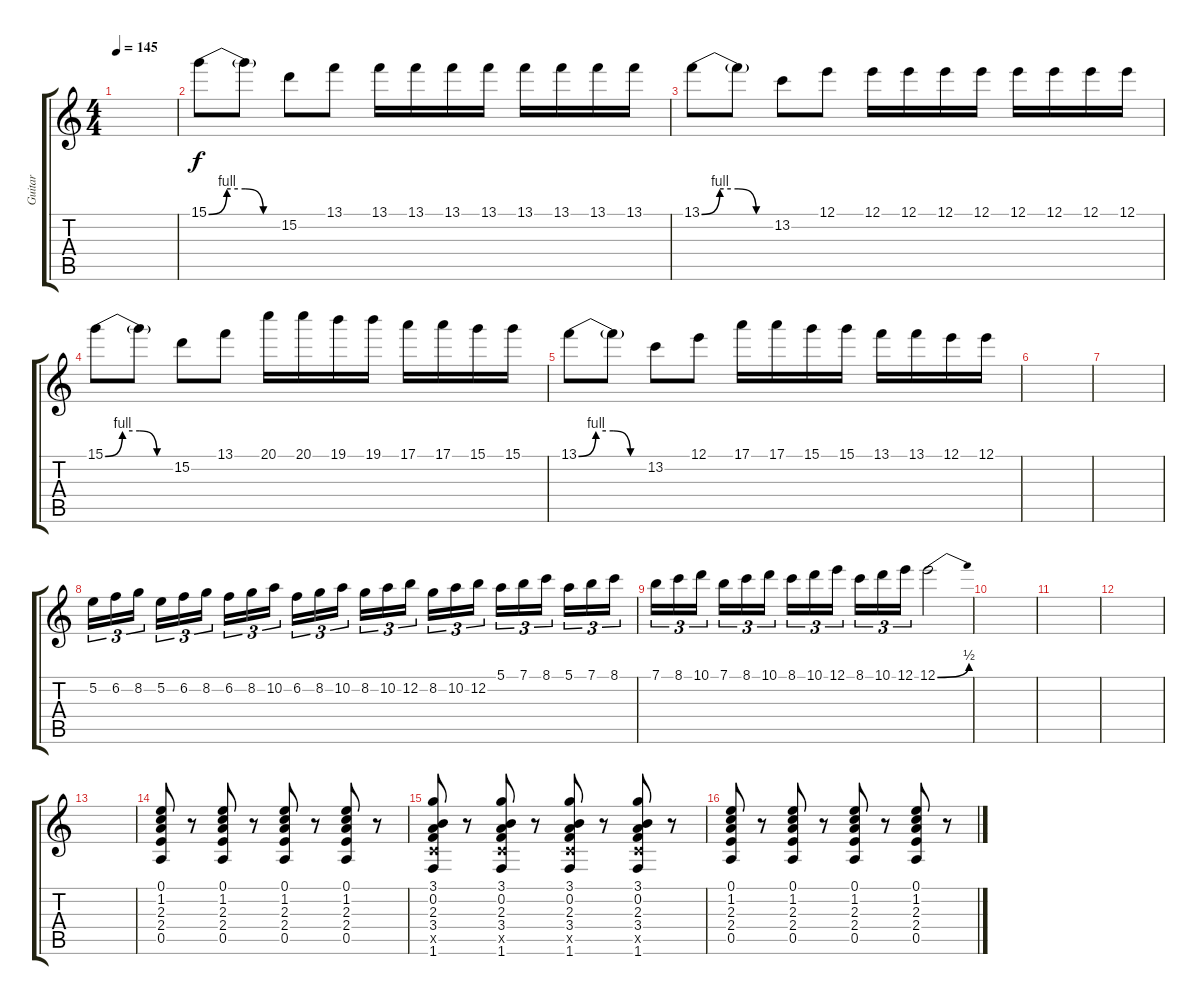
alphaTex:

\track ("Guitar" "Guitar") {instrument overdrivenguitar}
\staff {score tabs}
\tuning (E4 B3 G3 D3 A2 E2) {hide}
\ts (4 4)
\tempo 145
\clef g2
\ks c
|
15.1{be (custom 0 0 15 4 30 4 45 0 60 0)}.8 15.1{t}.8 15.2.8 13.1.8 13.1.16 13.1.16 13.1.16 13.1.16 13.1.16 13.1.16 13.1.16 13.1.16 |
13.1{be (custom 0 0 15 4 30 4 45 0 60 0)}.8 13.1{t}.8 13.2.8 12.1.8 12.1.16 12.1.16 12.1.16 12.1.16 12.1.16 12.1.16 12.1.16 12.1.16 |
15.1{be (custom 0 0 15 4 30 4 45 0 60 0)}.8 15.1{t}.8 15.2.8 13.1.8 20.1.16 20.1.16 19.1.16 19.1.16 17.1.16 17.1.16 15.1.16 15.1.16 |
13.1{be (custom 0 0 15 4 30 4 45 0 60 0)}.8 13.1{t}.8 13.2.8 12.1.8 17.1.16 17.1.16 15.1.16 15.1.16 13.1.16 13.1.16 12.1.16 12.1.16 |
|
|
5.2.16{tu (3 2)} 6.2.16{tu (3 2)} 8.2.16{tu (3 2)} 5.2.16{tu (3 2)} 6.2.16{tu (3 2)} 8.2.16{tu (3 2)} 6.2.16{tu (3 2)} 8.2.16{tu (3 2)} 10.2.16{tu (3 2)} 6.2.16{tu (3 2)} 8.2.16{tu (3 2)} 10.2.16{tu (3 2)} 8.2.16{tu (3 2)} 10.2.16{tu (3 2)} 12.2.16{tu (3 2)} 8.2.16{tu (3 2)} 10.2.16{tu (3 2)} 12.2.16{tu (3 2)} 5.1.16{tu (3 2)} 7.1.16{tu (3 2)} 8.1.16{tu (3 2)} 5.1.16{tu (3 2)} 7.1.16{tu (3 2)} 8.1.16{tu (3 2)} |
7.1.16{tu (3 2)} 8.1.16{tu (3 2)} 10.1.16{tu (3 2)} 7.1.16{tu (3 2)} 8.1.16{tu (3 2)} 10.1.16{tu (3 2)} 8.1.16{tu (3 2)} 10.1.16{tu (3 2)} 12.1.16{tu (3 2)} 8.1.16{tu (3 2)} 10.1.16{tu (3 2)} 12.1.16{tu (3 2)} 12.1{be (bend 0 0 60 2)}.2 |
|
|
|
|
(0.1 1.2 2.3 2.4 0.5).8 r.8 (0.1 1.2 2.3 2.4 0.5).8 r.8 (0.1 1.2 2.3 2.4 0.5).8 r.8 (0.1 1.2 2.3 2.4 0.5).8 r.8 |
(3.1 0.2 2.3 3.4 3.5{x} 1.6).8 r.8 (3.1 0.2 2.3 3.4 3.5{x} 1.6).8 r.8 (3.1 0.2 2.3 3.4 3.5{x} 1.6).8 r.8 (3.1 0.2 2.3 3.4 3.5{x} 1.6).8 r.8 |
(0.1 1.2 2.3 2.4 0.5).8 r.8 (0.1 1.2 2.3 2.4 0.5).8 r.8 (0.1 1.2 2.3 2.4 0.5).8 r.8 (0.1 1.2 2.3 2.4 0.5).8 r.8
